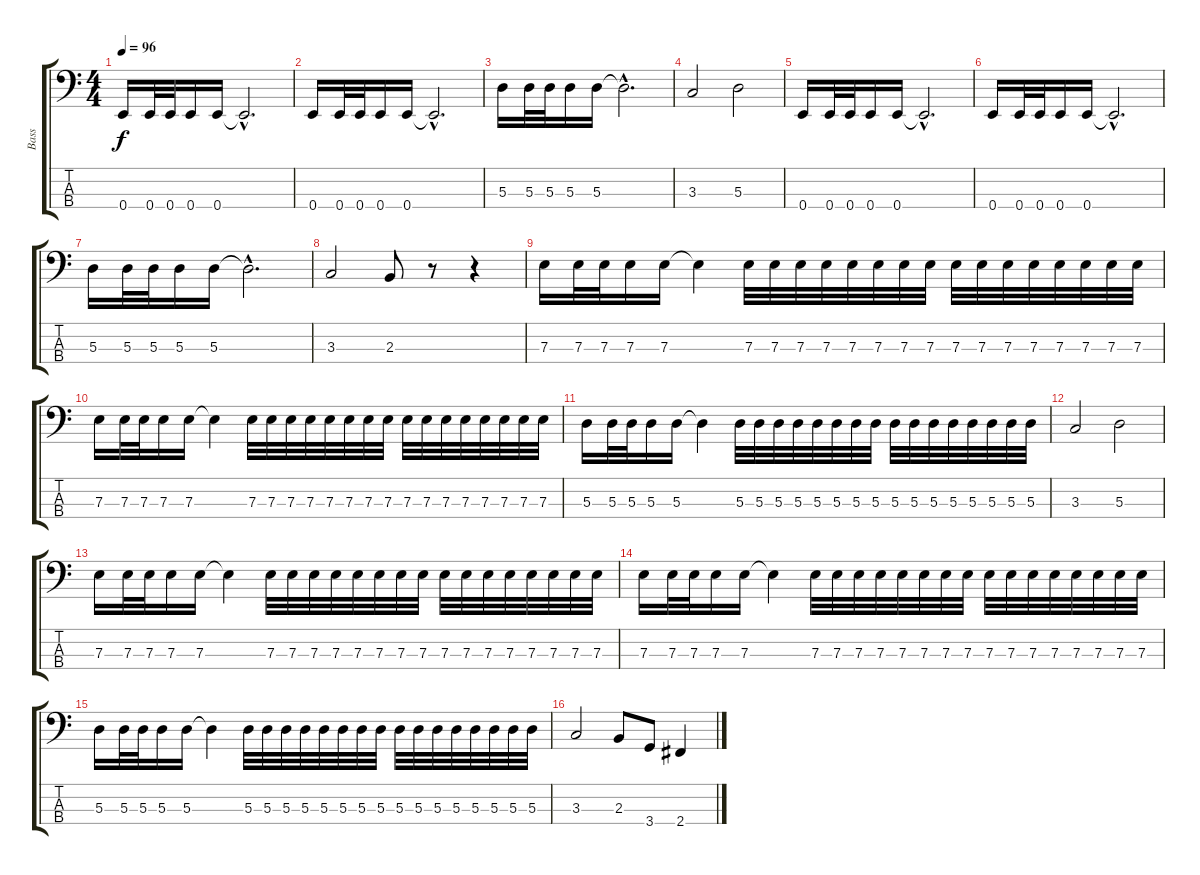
\track ("Bass" "Bass") {instrument electricbasspick}
\staff {score tabs}
\tuning (G2 D2 A1 E1) {hide}
\ts (4 4)
\tempo 96
\clef f4
\ks c
0.4.16{dy f instrument electricbasspick} 0.4.32 0.4.32 0.4.16 0.4.16 0.4{hac t}.2{d} |
0.4.16 0.4.32 0.4.32 0.4.16 0.4.16 0.4{hac t}.2{d} |
5.3.16 5.3.32 5.3.32 5.3.16 5.3.16 5.3{hac t}.2{d} |
3.3.2 5.3.2 |
0.4.16 0.4.32 0.4.32 0.4.16 0.4.16 0.4{hac t}.2{d} |
0.4.16 0.4.32 0.4.32 0.4.16 0.4.16 0.4{hac t}.2{d} |
5.3.16 5.3.32 5.3.32 5.3.16 5.3.16 5.3{hac t}.2{d} |
3.3.2 2.3.8 r.8 r.4 |
7.3.16 7.3.32 7.3.32 7.3.16 7.3.16 7.3{t}.4 7.3.32 7.3.32 7.3.32 7.3.32 7.3.32 7.3.32 7.3.32 7.3.32 7.3.32 7.3.32 7.3.32 7.3.32 7.3.32 7.3.32 7.3.32 7.3.32 |
7.3.16 7.3.32 7.3.32 7.3.16 7.3.16 7.3{t}.4 7.3.32 7.3.32 7.3.32 7.3.32 7.3.32 7.3.32 7.3.32 7.3.32 7.3.32 7.3.32 7.3.32 7.3.32 7.3.32 7.3.32 7.3.32 7.3.32 |
5.3.16 5.3.32 5.3.32 5.3.16 5.3.16 5.3{t}.4 5.3.32 5.3.32 5.3.32 5.3.32 5.3.32 5.3.32 5.3.32 5.3.32 5.3.32 5.3.32 5.3.32 5.3.32 5.3.32 5.3.32 5.3.32 5.3.32 |
3.3.2 5.3.2 |
7.3.16 7.3.32 7.3.32 7.3.16 7.3.16 7.3{t}.4 7.3.32 7.3.32 7.3.32 7.3.32 7.3.32 7.3.32 7.3.32 7.3.32 7.3.32 7.3.32 7.3.32 7.3.32 7.3.32 7.3.32 7.3.32 7.3.32 |
7.3.16 7.3.32 7.3.32 7.3.16 7.3.16 7.3{t}.4 7.3.32 7.3.32 7.3.32 7.3.32 7.3.32 7.3.32 7.3.32 7.3.32 7.3.32 7.3.32 7.3.32 7.3.32 7.3.32 7.3.32 7.3.32 7.3.32 |
5.3.16 5.3.32 5.3.32 5.3.16 5.3.16 5.3{t}.4 5.3.32 5.3.32 5.3.32 5.3.32 5.3.32 5.3.32 5.3.32 5.3.32 5.3.32 5.3.32 5.3.32 5.3.32 5.3.32 5.3.32 5.3.32 5.3.32 |
3.3.2 2.3.8 3.4.8 2.4.4
